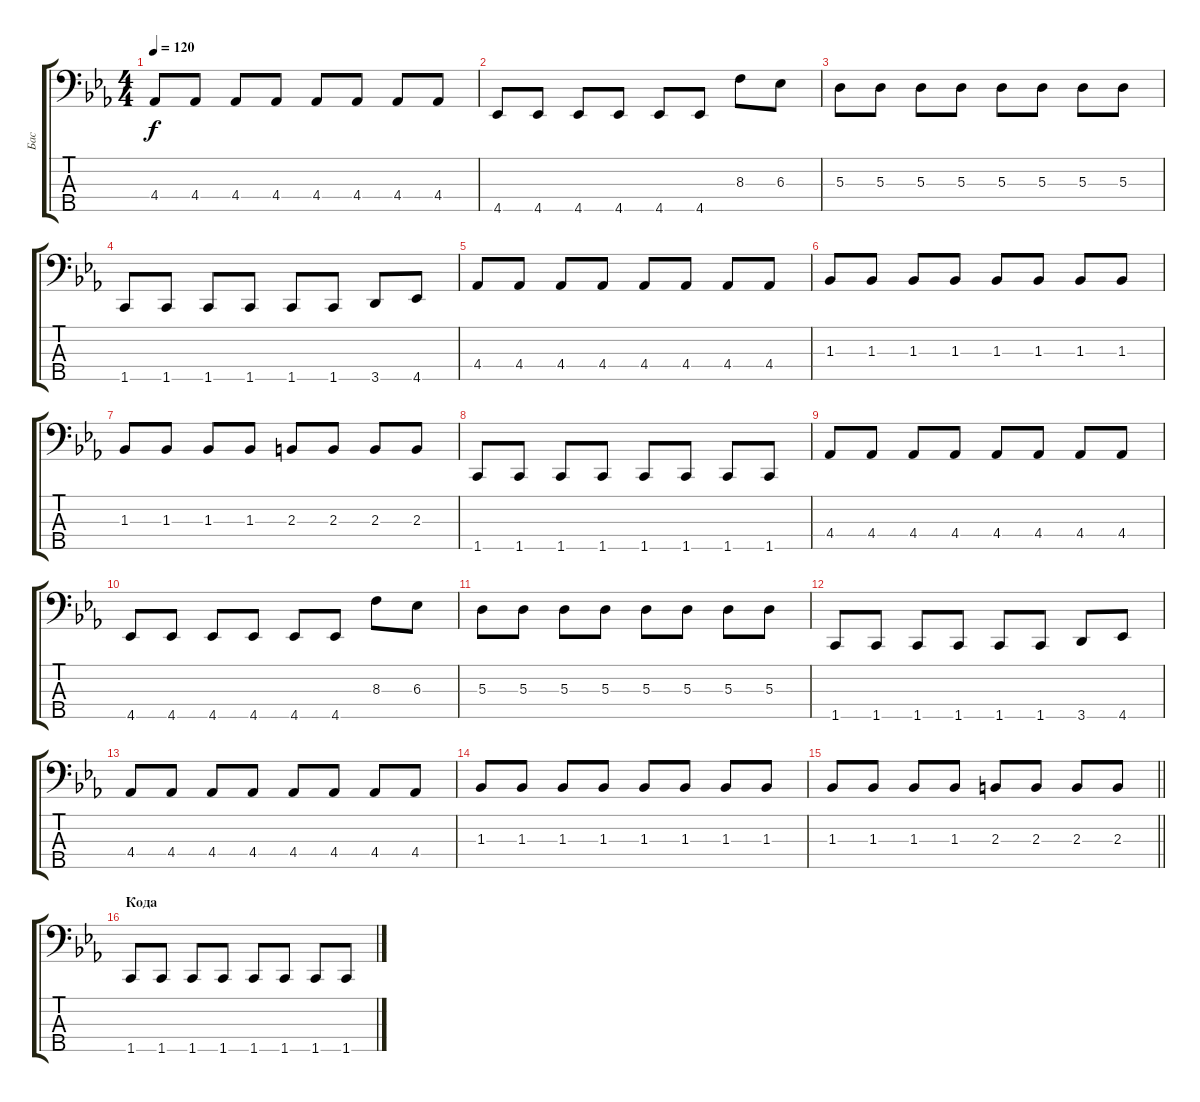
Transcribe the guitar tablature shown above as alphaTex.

\track ("Бас" "Бас") {instrument electricbassfinger}
\staff {score tabs}
\tuning (G2 D2 A1 E1 B0) {hide}
\ts (4 4)
\tempo 120
\clef f4
\ks cminor
4.4.8{dy f} 4.4.8 4.4.8 4.4.8 4.4.8 4.4.8 4.4.8 4.4.8 |
4.5.8 4.5.8 4.5.8 4.5.8 4.5.8 4.5.8 8.3.8 6.3.8 |
5.3.8 5.3.8 5.3.8 5.3.8 5.3.8 5.3.8 5.3.8 5.3.8 |
1.5.8 1.5.8 1.5.8 1.5.8 1.5.8 1.5.8 3.5.8 4.5.8 |
4.4.8 4.4.8 4.4.8 4.4.8 4.4.8 4.4.8 4.4.8 4.4.8 |
1.3.8 1.3.8 1.3.8 1.3.8 1.3.8 1.3.8 1.3.8 1.3.8 |
1.3.8 1.3.8 1.3.8 1.3.8 2.3.8 2.3.8 2.3.8 2.3.8 |
1.5.8 1.5.8 1.5.8 1.5.8 1.5.8 1.5.8 1.5.8 1.5.8 |
4.4.8 4.4.8 4.4.8 4.4.8 4.4.8 4.4.8 4.4.8 4.4.8 |
4.5.8 4.5.8 4.5.8 4.5.8 4.5.8 4.5.8 8.3.8 6.3.8 |
5.3.8 5.3.8 5.3.8 5.3.8 5.3.8 5.3.8 5.3.8 5.3.8 |
1.5.8 1.5.8 1.5.8 1.5.8 1.5.8 1.5.8 3.5.8 4.5.8 |
4.4.8 4.4.8 4.4.8 4.4.8 4.4.8 4.4.8 4.4.8 4.4.8 |
1.3.8 1.3.8 1.3.8 1.3.8 1.3.8 1.3.8 1.3.8 1.3.8 |
\barLineRight lightlight
1.3.8 1.3.8 1.3.8 1.3.8 2.3.8 2.3.8 2.3.8 2.3.8 |
\section ("" "Кода")
1.5.8 1.5.8 1.5.8 1.5.8 1.5.8 1.5.8 1.5.8 1.5.8
